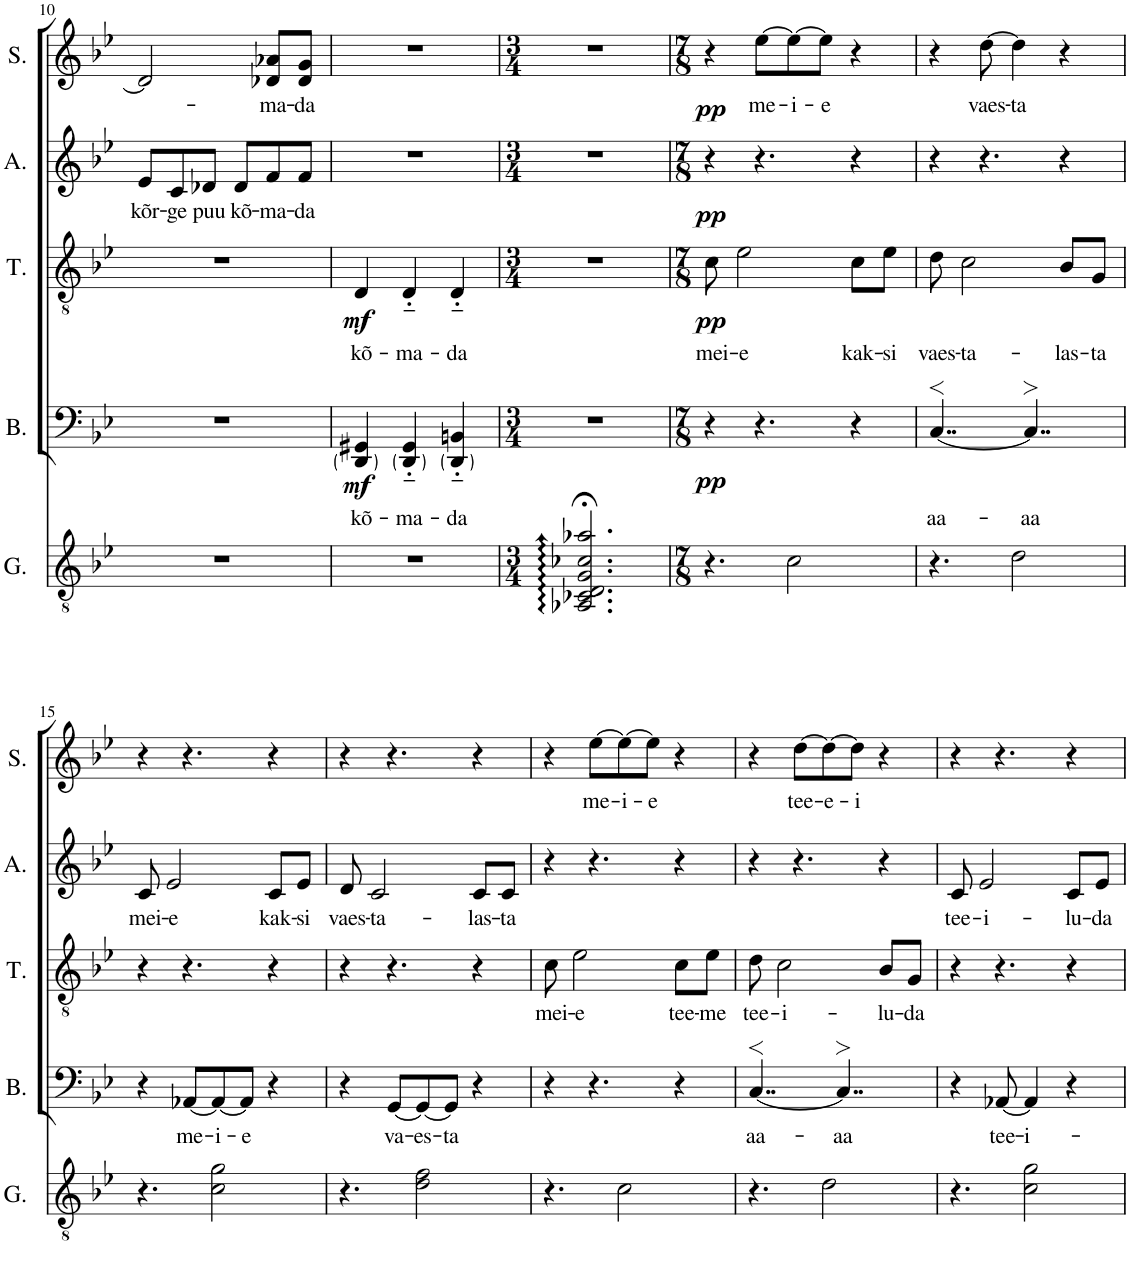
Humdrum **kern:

**kern	**kern	**text	**dynam	**kern	**text	**dynam	**kern	**text	**dynam	**kern	**text	**dynam
*part5	*part4	*part4	*part4	*part3	*part3	*part3	*part2	*part2	*part2	*part1	*part1	*part1
*staff5	*staff4	*staff4	*staff4	*staff3	*staff3	*staff3	*staff2	*staff2	*staff2	*staff1	*staff1	*staff1
*I"Classical Guitar	*I"Bass	*	*	*I"Tenor	*	*	*I"Alto	*	*	*I"Soprano	*	*
*I'G.	*I'B.	*	*	*I'T.	*	*	*I'A.	*	*	*I'S.	*	*
!!LO:PB:g=z
*clefGv2	*clefF4	*	*	*clefGv2	*	*	*clefG2	*	*	*clefG2	*	*
*k[b-e-]	*k[b-e-]	*	*	*k[b-e-]	*	*	*k[b-e-]	*	*	*k[b-e-]	*	*
*M6/8	*M6/8	*	*	*M6/8	*	*	*M6/8	*	*	*M6/8	*	*
=10	=10	=10	=10	=10	=10	=10	=10	=10	=10	=10	=10	=10
!	!	!	!	!	!	!	!	!LO:LY:b	!	!	!	!
2.r	2.r	.	.	2.r	.	.	8e-/L	kõr-	.	2d/]	.	.
!	!	!	!	!	!	!	!	!LO:LY:b	!	!	!	!
.	.	.	.	.	.	.	8c/	-ge	.	.	.	.
!	!	!	!	!	!	!	!	!LO:LY:b	!	!	!	!
.	.	.	.	.	.	.	8d-X/J	puu	.	.	.	.
!	!	!	!	!	!	!	!	!LO:LY:b	!	!	!	!
.	.	.	.	.	.	.	8d-/L	kõ-	.	.	.	.
!	!	!	!	!	!	!	!	!LO:LY:b	!	!	!LO:LY:b	!
.	.	.	.	.	.	.	8f/	-ma-	.	8d-X/ 8a-X/L	-ma-	.
!	!	!	!	!	!	!	!	!LO:LY:b	!	!	!LO:LY:b	!
.	.	.	.	.	.	.	8f/J	-da	.	8d-/ 8g/J	-da	.
=11	=11	=11	=11	=11	=11	=11	=11	=11	=11	=11	=11	=11
!	!	!LO:LY:b	!LO:DY:b	!	!LO:LY:b	!LO:DY:b	!	!	!	!	!	!
2.r	4DD/ 4GG#X/	kõ-	mf	4D/	kõ-	mf	2.r	.	.	2.r	.	.
!	!	!LO:LY:b	!	!	!LO:LY:b	!	!	!	!	!	!	!
.	4DD/'~ 4GG#/'~	-ma-	.	4D'~/	-ma-	.	.	.	.	.	.	.
!	!	!LO:LY:b	!	!	!LO:LY:b	!	!	!	!	!	!	!
.	4DD/'~ 4BBn/'~	-da	.	4D'~/	-da	.	.	.	.	.	.	.
=12	=12	=12	=12	=12	=12	=12	=12	=12	=12	=12	=12	=12
*M3/4	*M3/4	*	*	*M3/4	*	*	*M3/4	*	*	*M3/4	*	*
2.AA-X/;< 2.C-X/;< 2.D/;< 2.G/;< 2.c-X/;< 2.a-X/;<	2.r	.	.	2.r	.	.	2.r	.	.	2.r	.	.
=13	=13	=13	=13	=13	=13	=13	=13	=13	=13	=13	=13	=13
*M7/8	*M7/8	*	*	*M7/8	*	*	*M7/8	*	*	*M7/8	*	*
!	!	!	!LO:DY:b	!	!LO:LY:b	!LO:DY:b	!	!	!LO:DY:b	!	!	!LO:DY:b
4.r	4r	.	pp	8c\	mei-	pp	4r	.	pp	4r	.	pp
!	!	!	!	!	!LO:LY:b	!	!	!	!	!	!	!
.	.	.	.	2e-\	-e	.	.	.	.	.	.	.
!	!	!	!	!	!	!	!	!	!	!	!LO:LY:b	!
.	4.r	.	.	.	.	.	4.r	.	.	[8ee-\L	me-	.
!	!	!	!	!	!	!	!	!	!	!	!LO:LY:b	!
2c\	.	.	.	.	.	.	.	.	.	8ee-\_	-i-	.
!	!	!	!	!	!	!	!	!	!	!	!LO:LY:b	!
.	.	.	.	.	.	.	.	.	.	8ee-\J]	-e	.
!	!	!	!	!	!LO:LY:b	!	!	!	!	!	!	!
.	4r	.	.	8c\L	kak-	.	4r	.	.	4r	.	.
!	!	!	!	!	!LO:LY:b	!	!	!	!	!	!	!
.	.	.	.	8e-\J	-si	.	.	.	.	.	.	.
=14	=14	=14	=14	=14	=14	=14	=14	=14	=14	=14	=14	=14
!	!	!LO:LY:b	!	!	!LO:LY:b	!	!	!	!	!	!	!
4.r	[4..C>/	aa-	.	8d\	vaes-	.	4r	.	.	4r	.	.
!	!	!	!	!	!LO:LY:b	!	!	!	!	!	!	!
.	.	.	.	2c\	-ta-	.	.	.	.	.	.	.
!	!	!	!	!	!	!	!	!	!	!	!LO:LY:b	!
.	.	.	.	.	.	.	4.r	.	.	[8dd\	vaes-	.
!	!	!	!	!	!	!	!	!	!	!	!LO:LY:b	!
2d\	.	.	.	.	.	.	.	.	.	4dd\]	-ta	.
!	!	!LO:LY:b	!	!	!	!	!	!	!	!	!	!
.	4..C>/]	-aa	.	.	.	.	.	.	.	.	.	.
!	!	!	!	!	!LO:LY:b	!	!	!	!	!	!	!
.	.	.	.	8B-/L	-las-	.	4r	.	.	4r	.	.
!	!	!	!	!	!LO:LY:b	!	!	!	!	!	!	!
.	.	.	.	8G/J	-ta	.	.	.	.	.	.	.
!!LO:LB:g=z
=15	=15	=15	=15	=15	=15	=15	=15	=15	=15	=15	=15	=15
!	!	!	!	!	!	!	!	!LO:LY:b	!	!	!	!
4.r	4r	.	.	4r	.	.	8c/	mei-	.	4r	.	.
!	!	!	!	!	!	!	!	!LO:LY:b	!	!	!	!
.	.	.	.	.	.	.	2e-/	-e	.	.	.	.
!	!	!LO:LY:b	!	!	!	!	!	!	!	!	!	!
.	[8AA-X/L	me-	.	4.r	.	.	.	.	.	4.r	.	.
!	!	!LO:LY:b	!	!	!	!	!	!	!	!	!	!
2c\ 2g\	8AA-/_	-i-	.	.	.	.	.	.	.	.	.	.
!	!	!LO:LY:b	!	!	!	!	!	!	!	!	!	!
.	8AA-/J]	-e	.	.	.	.	.	.	.	.	.	.
!	!	!	!	!	!	!	!	!LO:LY:b	!	!	!	!
.	4r	.	.	4r	.	.	8c/L	kak-	.	4r	.	.
!	!	!	!	!	!	!	!	!LO:LY:b	!	!	!	!
.	.	.	.	.	.	.	8e-/J	-si	.	.	.	.
=16	=16	=16	=16	=16	=16	=16	=16	=16	=16	=16	=16	=16
!	!	!	!	!	!	!	!	!LO:LY:b	!	!	!	!
4.r	4r	.	.	4r	.	.	8d/	vaes-	.	4r	.	.
!	!	!	!	!	!	!	!	!LO:LY:b	!	!	!	!
.	.	.	.	.	.	.	2c/	-ta-	.	.	.	.
!	!	!LO:LY:b	!	!	!	!	!	!	!	!	!	!
.	[8GG/L	va-	.	4.r	.	.	.	.	.	4.r	.	.
!	!	!LO:LY:b	!	!	!	!	!	!	!	!	!	!
2d\ 2f\	8GG/_	-es-	.	.	.	.	.	.	.	.	.	.
!	!	!LO:LY:b	!	!	!	!	!	!	!	!	!	!
.	8GG/J]	-ta	.	.	.	.	.	.	.	.	.	.
!	!	!	!	!	!	!	!	!LO:LY:b	!	!	!	!
.	4r	.	.	4r	.	.	8c/L	-las-	.	4r	.	.
!	!	!	!	!	!	!	!	!LO:LY:b	!	!	!	!
.	.	.	.	.	.	.	8c/J	-ta	.	.	.	.
=17	=17	=17	=17	=17	=17	=17	=17	=17	=17	=17	=17	=17
!	!	!	!	!	!LO:LY:b	!	!	!	!	!	!	!
4.r	4r	.	.	8c\	mei-	.	4r	.	.	4r	.	.
!	!	!	!	!	!LO:LY:b	!	!	!	!	!	!	!
.	.	.	.	2e-\	-e	.	.	.	.	.	.	.
!	!	!	!	!	!	!	!	!	!	!	!LO:LY:b	!
.	4.r	.	.	.	.	.	4.r	.	.	[8ee-\L	me-	.
!	!	!	!	!	!	!	!	!	!	!	!LO:LY:b	!
2c\	.	.	.	.	.	.	.	.	.	8ee-\_	-i-	.
!	!	!	!	!	!	!	!	!	!	!	!LO:LY:b	!
.	.	.	.	.	.	.	.	.	.	8ee-\J]	-e	.
!	!	!	!	!	!LO:LY:b	!	!	!	!	!	!	!
.	4r	.	.	8c\L	tee-	.	4r	.	.	4r	.	.
!	!	!	!	!	!LO:LY:b	!	!	!	!	!	!	!
.	.	.	.	8e-\J	-me	.	.	.	.	.	.	.
=18	=18	=18	=18	=18	=18	=18	=18	=18	=18	=18	=18	=18
!	!	!LO:LY:b	!	!	!LO:LY:b	!	!	!	!	!	!	!
4.r	[4..C>/	aa-	.	8d\	tee-	.	4r	.	.	4r	.	.
!	!	!	!	!	!LO:LY:b	!	!	!	!	!	!	!
.	.	.	.	2c\	-i-	.	.	.	.	.	.	.
!	!	!	!	!	!	!	!	!	!	!	!LO:LY:b	!
.	.	.	.	.	.	.	4.r	.	.	[8dd\L	tee-	.
!	!	!	!	!	!	!	!	!	!	!	!LO:LY:b	!
2d\	.	.	.	.	.	.	.	.	.	8dd\_	-e-	.
!	!	!LO:LY:b	!	!	!	!	!	!	!	!	!	!
.	4..C>/]	-aa	.	.	.	.	.	.	.	.	.	.
!	!	!	!	!	!	!	!	!	!	!	!LO:LY:b	!
.	.	.	.	.	.	.	.	.	.	8dd\J]	-i	.
!	!	!	!	!	!LO:LY:b	!	!	!	!	!	!	!
.	.	.	.	8B-/L	-lu-	.	4r	.	.	4r	.	.
!	!	!	!	!	!LO:LY:b	!	!	!	!	!	!	!
.	.	.	.	8G/J	-da	.	.	.	.	.	.	.
=19	=19	=19	=19	=19	=19	=19	=19	=19	=19	=19	=19	=19
!	!	!	!	!	!	!	!	!LO:LY:b	!	!	!	!
4.r	4r	.	.	4r	.	.	8c/	tee-	.	4r	.	.
!	!	!	!	!	!	!	!	!LO:LY:b	!	!	!	!
.	.	.	.	.	.	.	2e-/	-i-	.	.	.	.
!	!	!LO:LY:b	!	!	!	!	!	!	!	!	!	!
.	[8AA-X/	tee-	.	4.r	.	.	.	.	.	4.r	.	.
!	!	!LO:LY:b	!	!	!	!	!	!	!	!	!	!
2c\ 2g\	4AA-/]	-i-	.	.	.	.	.	.	.	.	.	.
!	!	!	!	!	!	!	!	!LO:LY:b	!	!	!	!
.	4r	.	.	4r	.	.	8c/L	-lu-	.	4r	.	.
!	!	!	!	!	!	!	!	!LO:LY:b	!	!	!	!
.	.	.	.	.	.	.	8e-/J	-da	.	.	.	.
=	=	=	=	=	=	=	=	=	=	=	=	=
*-	*-	*-	*-	*-	*-	*-	*-	*-	*-	*-	*-	*-
